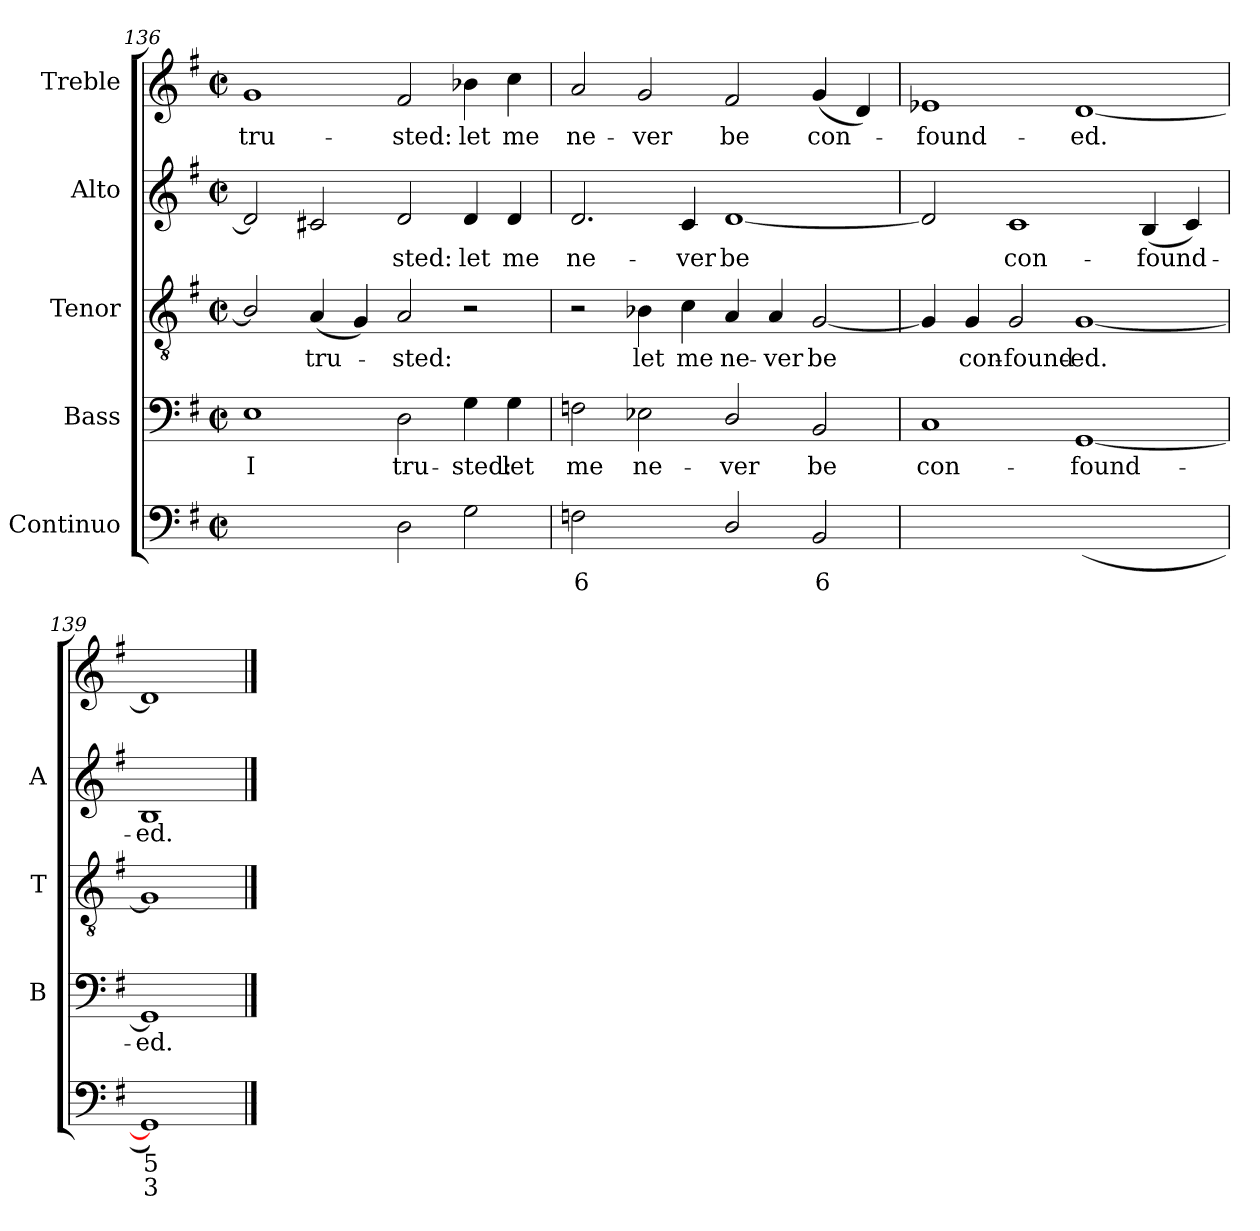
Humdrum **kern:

**kern	**text	**text	**kern	**text	**kern	**text	**kern	**text	**kern	**text
*part5	*part5	*part5	*part4	*part4	*part3	*part3	*part2	*part2	*part1	*part1
*staff5	*staff5	*staff5	*staff4	*staff4	*staff3	*staff3	*staff2	*staff2	*staff1	*staff1
*I"Continuo	*	*	*I"Bass	*	*I"Tenor	*	*I"Alto	*	*I"Treble	*
*	*	*	*I'B	*	*I'T	*	*I'A	*	*	*
*clefF4	*	*	*clefF4	*	*clefGv2	*	*clefG2	*	*clefG2	*
*k[f#]	*	*	*k[f#]	*	*k[f#]	*	*k[f#]	*	*k[f#]	*
*G:	*	*	*G:	*	*G:	*	*G:	*	*G:	*
*M4/2	*	*	*M4/2	*	*M4/2	*	*M4/2	*	*M4/2	*
*met(c|)	*	*	*met(c|)	*	*met(c|)	*	*met(c|)	*	*met(c|)	*
=136	=136	=136	=136	=136	=136	=136	=136	=136	=136	=136
!	!LO:LY:b	!	!	!LO:LY:b	!	!	!	!	!	!LO:LY:b
[2Eyy	7	.	1E	I	2B/]	.	2d]	.	1g	tru-
!	!LO:LY:b	!	!	!	!	!LO:LY:b	!	!	!	!
2Eyy]	6	.	.	.	(<4A	tru-	2c#X	.	.	.
.	.	.	.	.	4G)	.	.	.	.	.
!	!	!	!	!LO:LY:b	!	!LO:LY:b	!	!LO:LY:b	!	!LO:LY:b
2D	.	.	2D	tru-	2A	sted:	2d	sted:	2f#	-sted:
!	!	!	!	!LO:LY:b	!	!	!	!LO:LY:b	!	!LO:LY:b
2G	.	.	4G	-sted:	2r	.	4d	let	4b-X	let
!	!	!	!	!LO:LY:b	!	!	!	!LO:LY:b	!	!LO:LY:b
.	.	.	4G	let	.	.	4d	me	4cc	me
=137	=137	=137	=137	=137	=137	=137	=137	=137	=137	=137
!	!LO:LY:b	!	!	!LO:LY:b	!	!	!	!LO:LY:b	!	!LO:LY:b
2Fn	6	.	2Fn	me	2r	.	2.d	ne-	2a	ne-
!	!LO:LY:b	!	!	!LO:LY:b	!	!LO:LY:b	!	!	!	!LO:LY:b
[4E-Xyy	7	.	2E-X	ne-	4B-X	let	.	.	2g	-ver
!	!LO:LY:b	!	!	!	!	!LO:LY:b	!	!LO:LY:b	!	!
4E-yy]	6	.	.	.	4c	me	4c	-ver	.	.
!	!	!	!	!LO:LY:b	!	!LO:LY:b	!	!LO:LY:b	!	!LO:LY:b
2D/	.	.	2D/	-ver	4A	ne-	[1d	be	2f#	be
!	!	!	!	!	!	!LO:LY:b	!	!	!	!
.	.	.	.	.	4A	-ver	.	.	.	.
!	!LO:LY:b	!	!	!LO:LY:b	!	!LO:LY:b	!	!	!	!LO:LY:b
2BB	6	.	2BB	be	[2G	be	.	.	(<4g	con-
.	.	.	.	.	.	.	.	.	4d)	.
=138	=138	=138	=138	=138	=138	=138	=138	=138	=138	=138
!	!LO:LY:b	!LO:LY:b	!	!LO:LY:b	!	!	!	!	!	!LO:LY:b
[2Cyy	9	3	1C	con-	4G]	.	2d]	.	1e-X	found-
!	!	!	!	!	!	!LO:LY:b	!	!	!	!
.	.	.	.	.	4G	con-	.	.	.	.
!	!LO:LY:b	!	!	!	!	!LO:LY:b	!	!LO:LY:b	!	!
2Cyy]	8	.	.	.	2G	-found-	1c	con-	.	.
!	!LO:LY:b	!LO:LY:b	!	!LO:LY:b	!	!LO:LY:b	!	!	!	!LO:LY:b
(>[2GG\yy	5	4	[1GG	-found-	[1G	-ed.	.	.	[1d	-ed.
!	!	!LO:LY:b	!	!	!	!	!	!LO:LY:b	!	!
2GG\yy_	.	3	.	.	.	.	(<4B	-found-	.	.
.	.	.	.	.	.	.	4c)	.	.	.
=139	=139	=139	=139	=139	=139	=139	=139	=139	=139	=139
!	!LO:LY:b	!LO:LY:b	!	!LO:LY:b	!	!	!	!LO:LY:b	!	!
1GG])	5	3	1GG]	-ed.	1G]	.	1B	ed.	1d]	.
==	==	==	==	==	==	==	==	==	==	==
*-	*-	*-	*-	*-	*-	*-	*-	*-	*-	*-
